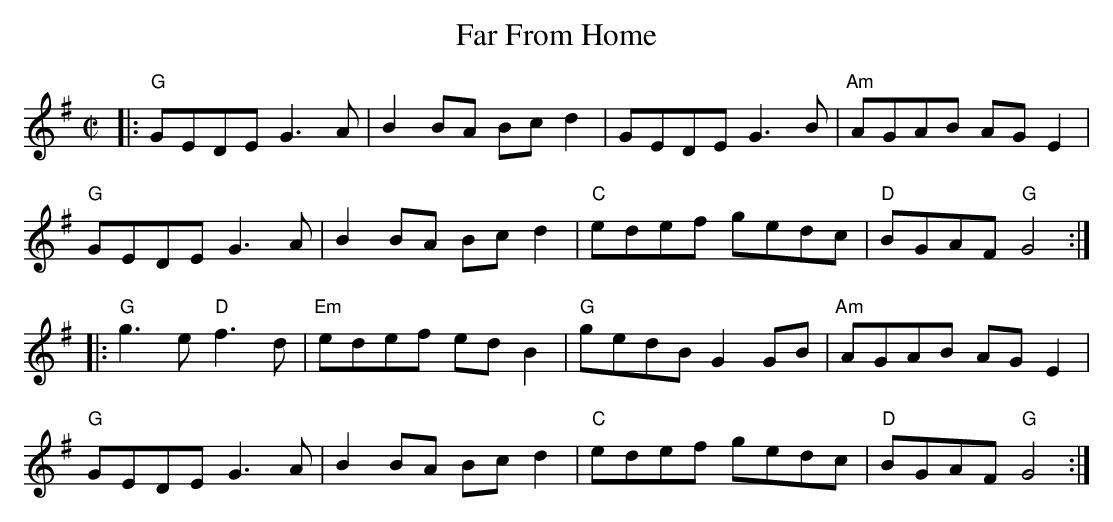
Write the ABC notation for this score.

X:1
T: Far From Home
M: C|
L: 1/8
K: G
|:\
"G"GEDE G3A | B2BA Bcd2 | GEDE G3B | "Am"AGAB AGE2 |
"G"GEDE G3A | B2BA Bcd2 | "C"edef gedc | "D"BGAF "G"G4 :|
|:\
"G"g3e "D"f3d | "Em"edef edB2 | "G"gedB G2GB | "Am"AGAB AGE2 |
"G"GEDE G3A | B2BA Bcd2 | "C"edef gedc | "D"BGAF "G"G4 :|
